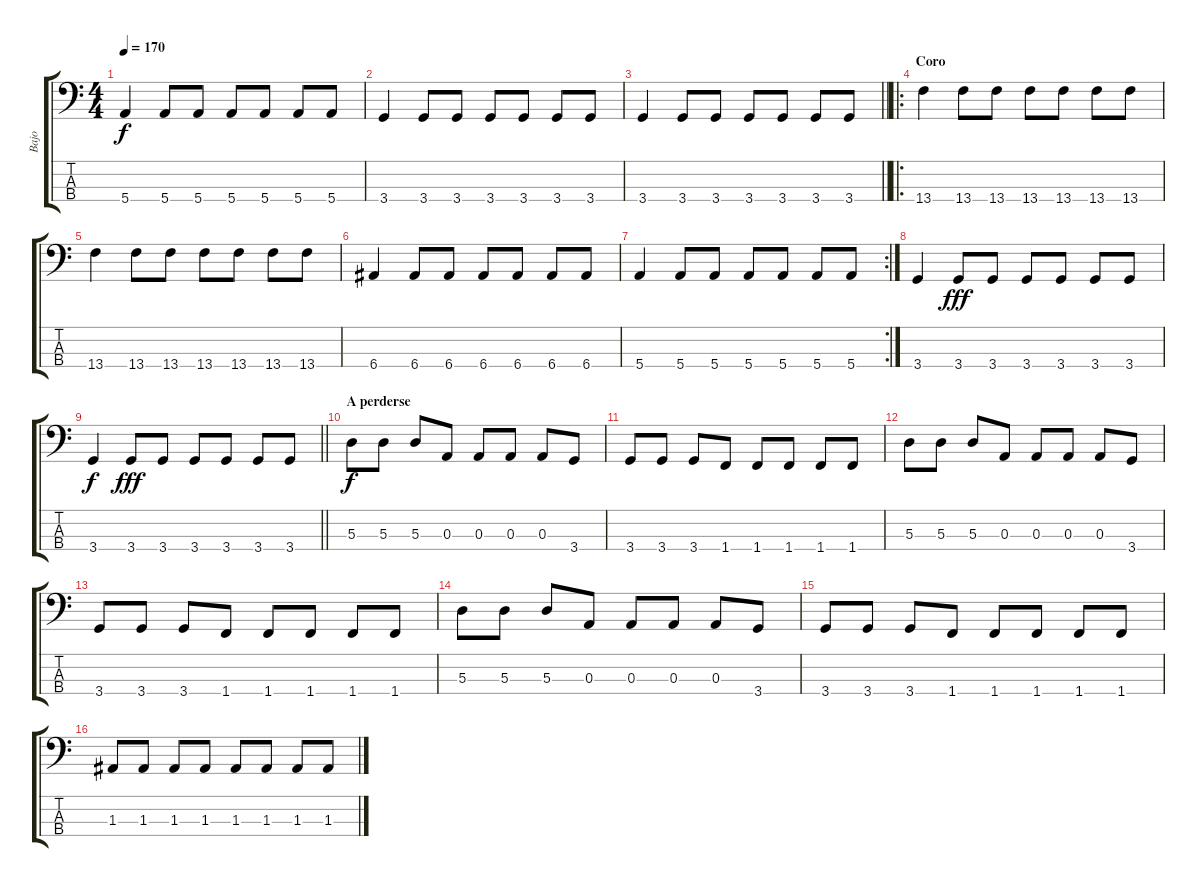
\track ("Bajo" "Bajo") {instrument electricbassfinger}
\staff {score tabs}
\tuning (G2 D2 A1 E1) {hide}
\ts (4 4)
\tempo 170
\clef f4
\ks c
5.4.4{dy f} 5.4.8 5.4.8 5.4.8 5.4.8 5.4.8 5.4.8 |
3.4.4 3.4.8 3.4.8 3.4.8 3.4.8 3.4.8 3.4.8 |
\barLineRight lightlight
3.4.4 3.4.8 3.4.8 3.4.8 3.4.8 3.4.8 3.4.8 |
\ro
\section ("" "Coro")
13.4.4 13.4.8 13.4.8 13.4.8 13.4.8 13.4.8 13.4.8 |
13.4.4 13.4.8 13.4.8 13.4.8 13.4.8 13.4.8 13.4.8 |
6.4.4 6.4.8 6.4.8 6.4.8 6.4.8 6.4.8 6.4.8 |
\rc 2
5.4.4 5.4.8 5.4.8 5.4.8 5.4.8 5.4.8 5.4.8 |
3.4.4 3.4.8{dy fff} 3.4.8 3.4.8 3.4.8 3.4.8 3.4.8 |
\barLineRight lightlight
3.4.4{dy f} 3.4.8{dy fff} 3.4.8 3.4.8 3.4.8 3.4.8 3.4.8 |
\section ("" "A perderse")
5.3.8{dy f} 5.3.8 5.3.8 0.3.8 0.3.8 0.3.8 0.3.8 3.4.8 |
3.4.8 3.4.8 3.4.8 1.4.8 1.4.8 1.4.8 1.4.8 1.4.8 |
5.3.8 5.3.8 5.3.8 0.3.8 0.3.8 0.3.8 0.3.8 3.4.8 |
3.4.8 3.4.8 3.4.8 1.4.8 1.4.8 1.4.8 1.4.8 1.4.8 |
5.3.8 5.3.8 5.3.8 0.3.8 0.3.8 0.3.8 0.3.8 3.4.8 |
3.4.8 3.4.8 3.4.8 1.4.8 1.4.8 1.4.8 1.4.8 1.4.8 |
1.3.8 1.3.8 1.3.8 1.3.8 1.3.8 1.3.8 1.3.8 1.3.8
